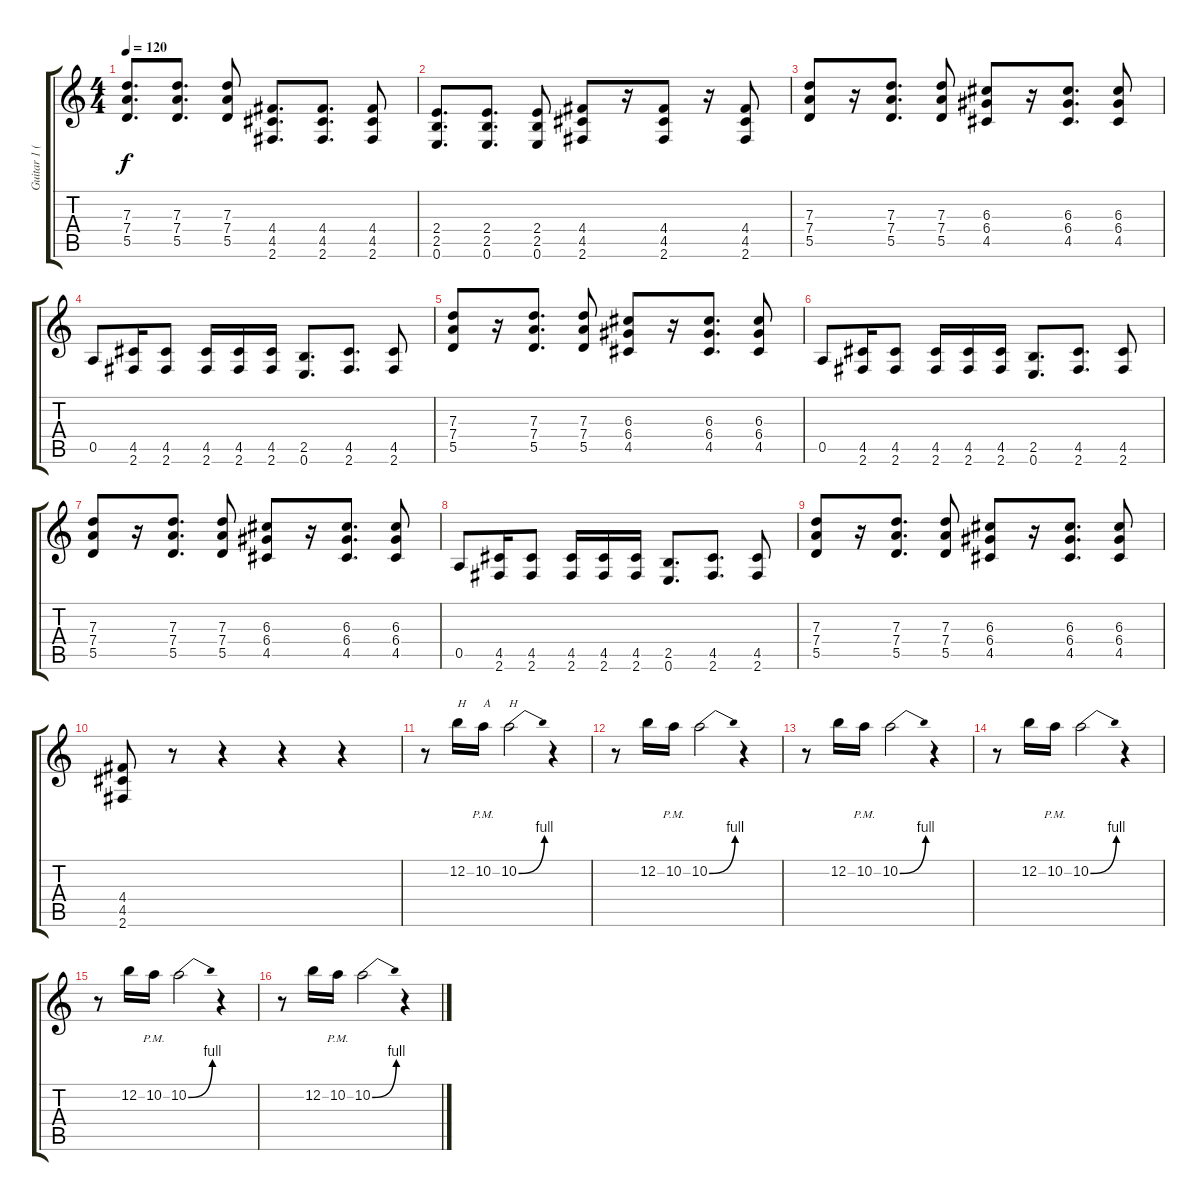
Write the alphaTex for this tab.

\track ("Guitar 1 (Saboter)" "Guitar 1 (") {instrument distortionguitar}
\staff {score tabs}
\tuning (E4 B3 G3 D3 A2 E2) {hide}
\ts (4 4)
\tempo 120
\clef g2
\ks c
(7.3 7.4 5.5).8{d dy f} (7.3 7.4 5.5).8{d} (7.3 7.4 5.5).8 (4.4 4.5 2.6).8{d} (4.4 4.5 2.6).8{d} (4.4 4.5 2.6).8 |
(2.4 2.5 0.6).8{d} (2.4 2.5 0.6).8{d} (2.4 2.5 0.6).8 (4.4 4.5 2.6).8 r.16 (4.4 4.5 2.6).8 r.16 (4.4 4.5 2.6).8 |
(7.3 7.4 5.5).8 r.16 (7.3 7.4 5.5).8{d} (7.3 7.4 5.5).8 (6.3 6.4 4.5).8 r.16 (6.3 6.4 4.5).8{d} (6.3 6.4 4.5).8 |
0.5.8 (4.5 2.6).16 (4.5 2.6).8 (4.5 2.6).16 (4.5 2.6).16 (4.5 2.6).16 (2.5 0.6).8{d} (4.5 2.6).8{d} (4.5 2.6).8 |
(7.3 7.4 5.5).8 r.16 (7.3 7.4 5.5).8{d} (7.3 7.4 5.5).8 (6.3 6.4 4.5).8 r.16 (6.3 6.4 4.5).8{d} (6.3 6.4 4.5).8 |
0.5.8 (4.5 2.6).16 (4.5 2.6).8 (4.5 2.6).16 (4.5 2.6).16 (4.5 2.6).16 (2.5 0.6).8{d} (4.5 2.6).8{d} (4.5 2.6).8 |
(7.3 7.4 5.5).8 r.16 (7.3 7.4 5.5).8{d} (7.3 7.4 5.5).8 (6.3 6.4 4.5).8 r.16 (6.3 6.4 4.5).8{d} (6.3 6.4 4.5).8 |
0.5.8 (4.5 2.6).16 (4.5 2.6).8 (4.5 2.6).16 (4.5 2.6).16 (4.5 2.6).16 (2.5 0.6).8{d} (4.5 2.6).8{d} (4.5 2.6).8 |
(7.3 7.4 5.5).8 r.16 (7.3 7.4 5.5).8{d} (7.3 7.4 5.5).8 (6.3 6.4 4.5).8 r.16 (6.3 6.4 4.5).8{d} (6.3 6.4 4.5).8 |
(4.4 4.5 2.6).8 r.8 r.4 r.4 r.4 |
r.8 12.2.16{txt "H"} 10.2{pm}.16{txt "A"} 10.2{be (bend 0 0 60 4)}.2{txt "H"} r.4 |
r.8 12.2.16 10.2{pm}.16 10.2{be (bend 0 0 60 4)}.2 r.4 |
r.8 12.2.16 10.2{pm}.16 10.2{be (bend 0 0 60 4)}.2 r.4 |
r.8 12.2.16 10.2{pm}.16 10.2{be (bend 0 0 60 4)}.2 r.4 |
r.8 12.2.16 10.2{pm}.16 10.2{be (bend 0 0 60 4)}.2 r.4 |
r.8 12.2.16 10.2{pm}.16 10.2{be (bend 0 0 60 4)}.2 r.4
